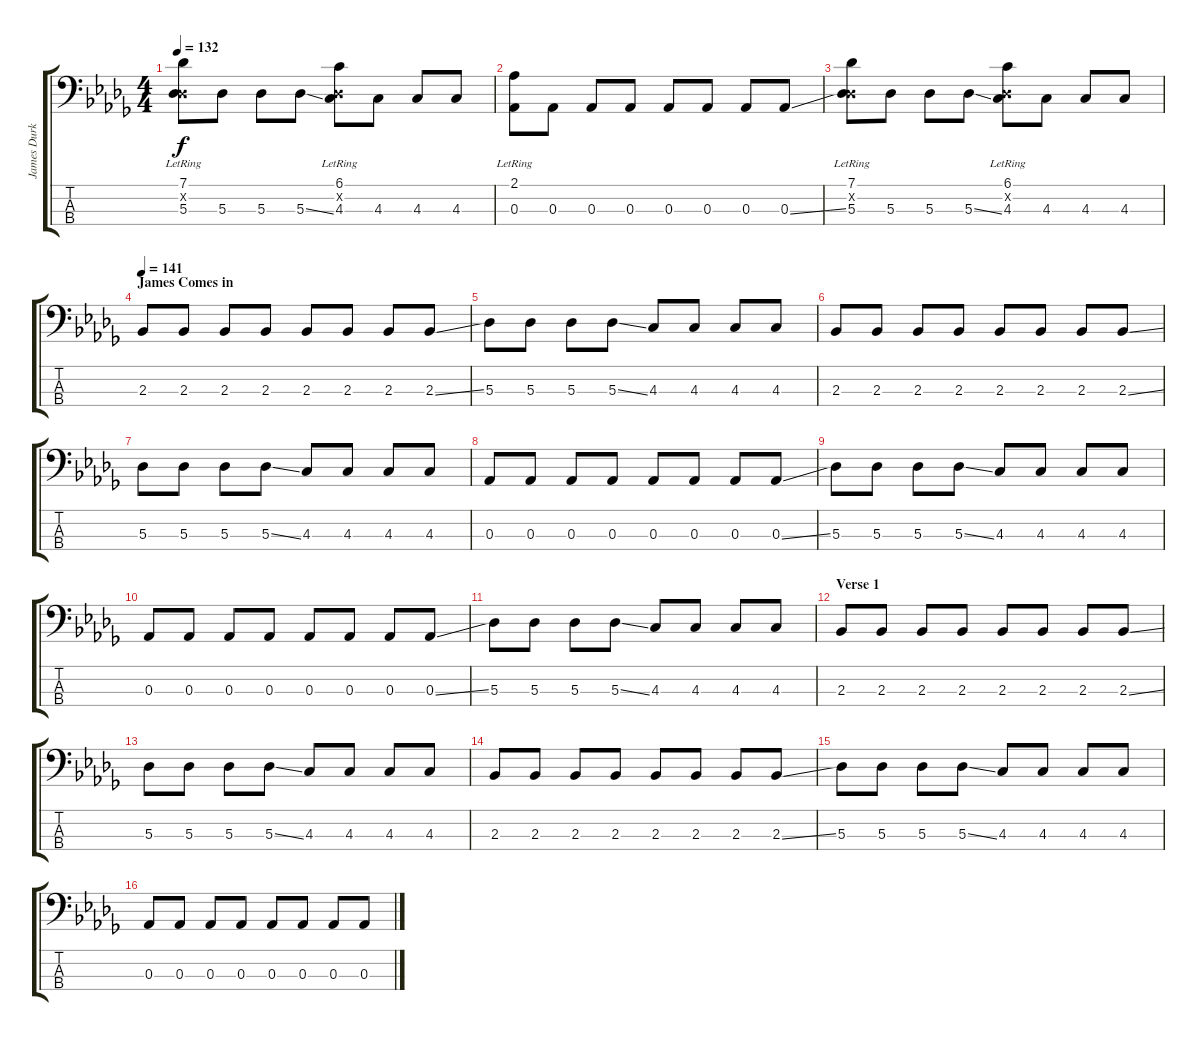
\track ("James Durkin (Bass)" "James Durk") {instrument electricbassfinger}
\staff {score tabs}
\tuning (Gb2 Db2 Ab1 Eb1) {hide}
\ts (4 4)
\tempo 132
\clef f4
\ks db
(7.1{lr} 0.2{x} 5.3).8{dy f} 5.3.8 5.3.8 5.3{ss}.8 (6.1{lr} 0.2{x} 4.3).8 4.3.8 4.3.8 4.3.8 |
(2.1{lr} 0.3).8 0.3.8 0.3.8 0.3.8 0.3.8 0.3.8 0.3.8 0.3{ss}.8 |
(7.1{lr} 0.2{x} 5.3).8 5.3.8 5.3.8 5.3{ss}.8 (6.1{lr} 0.2{x} 4.3).8 4.3.8 4.3.8 4.3.8 |
\section ("" "James Comes in")
\tempo 141
2.3.8 2.3.8 2.3.8 2.3.8 2.3.8 2.3.8 2.3.8 2.3{ss}.8 |
5.3.8 5.3.8 5.3.8 5.3{ss}.8 4.3.8 4.3.8 4.3.8 4.3.8 |
2.3.8 2.3.8 2.3.8 2.3.8 2.3.8 2.3.8 2.3.8 2.3{ss}.8 |
5.3.8 5.3.8 5.3.8 5.3{ss}.8 4.3.8 4.3.8 4.3.8 4.3.8 |
0.3.8 0.3.8 0.3.8 0.3.8 0.3.8 0.3.8 0.3.8 0.3{ss}.8 |
5.3.8 5.3.8 5.3.8 5.3{ss}.8 4.3.8 4.3.8 4.3.8 4.3.8 |
0.3.8 0.3.8 0.3.8 0.3.8 0.3.8 0.3.8 0.3.8 0.3{ss}.8 |
5.3.8 5.3.8 5.3.8 5.3{ss}.8 4.3.8 4.3.8 4.3.8 4.3.8 |
\section ("" "Verse 1")
2.3.8 2.3.8 2.3.8 2.3.8 2.3.8 2.3.8 2.3.8 2.3{ss}.8 |
5.3.8 5.3.8 5.3.8 5.3{ss}.8 4.3.8 4.3.8 4.3.8 4.3.8 |
2.3.8 2.3.8 2.3.8 2.3.8 2.3.8 2.3.8 2.3.8 2.3{ss}.8 |
5.3.8 5.3.8 5.3.8 5.3{ss}.8 4.3.8 4.3.8 4.3.8 4.3.8 |
0.3.8 0.3.8 0.3.8 0.3.8 0.3.8 0.3.8 0.3.8 0.3{ss}.8
